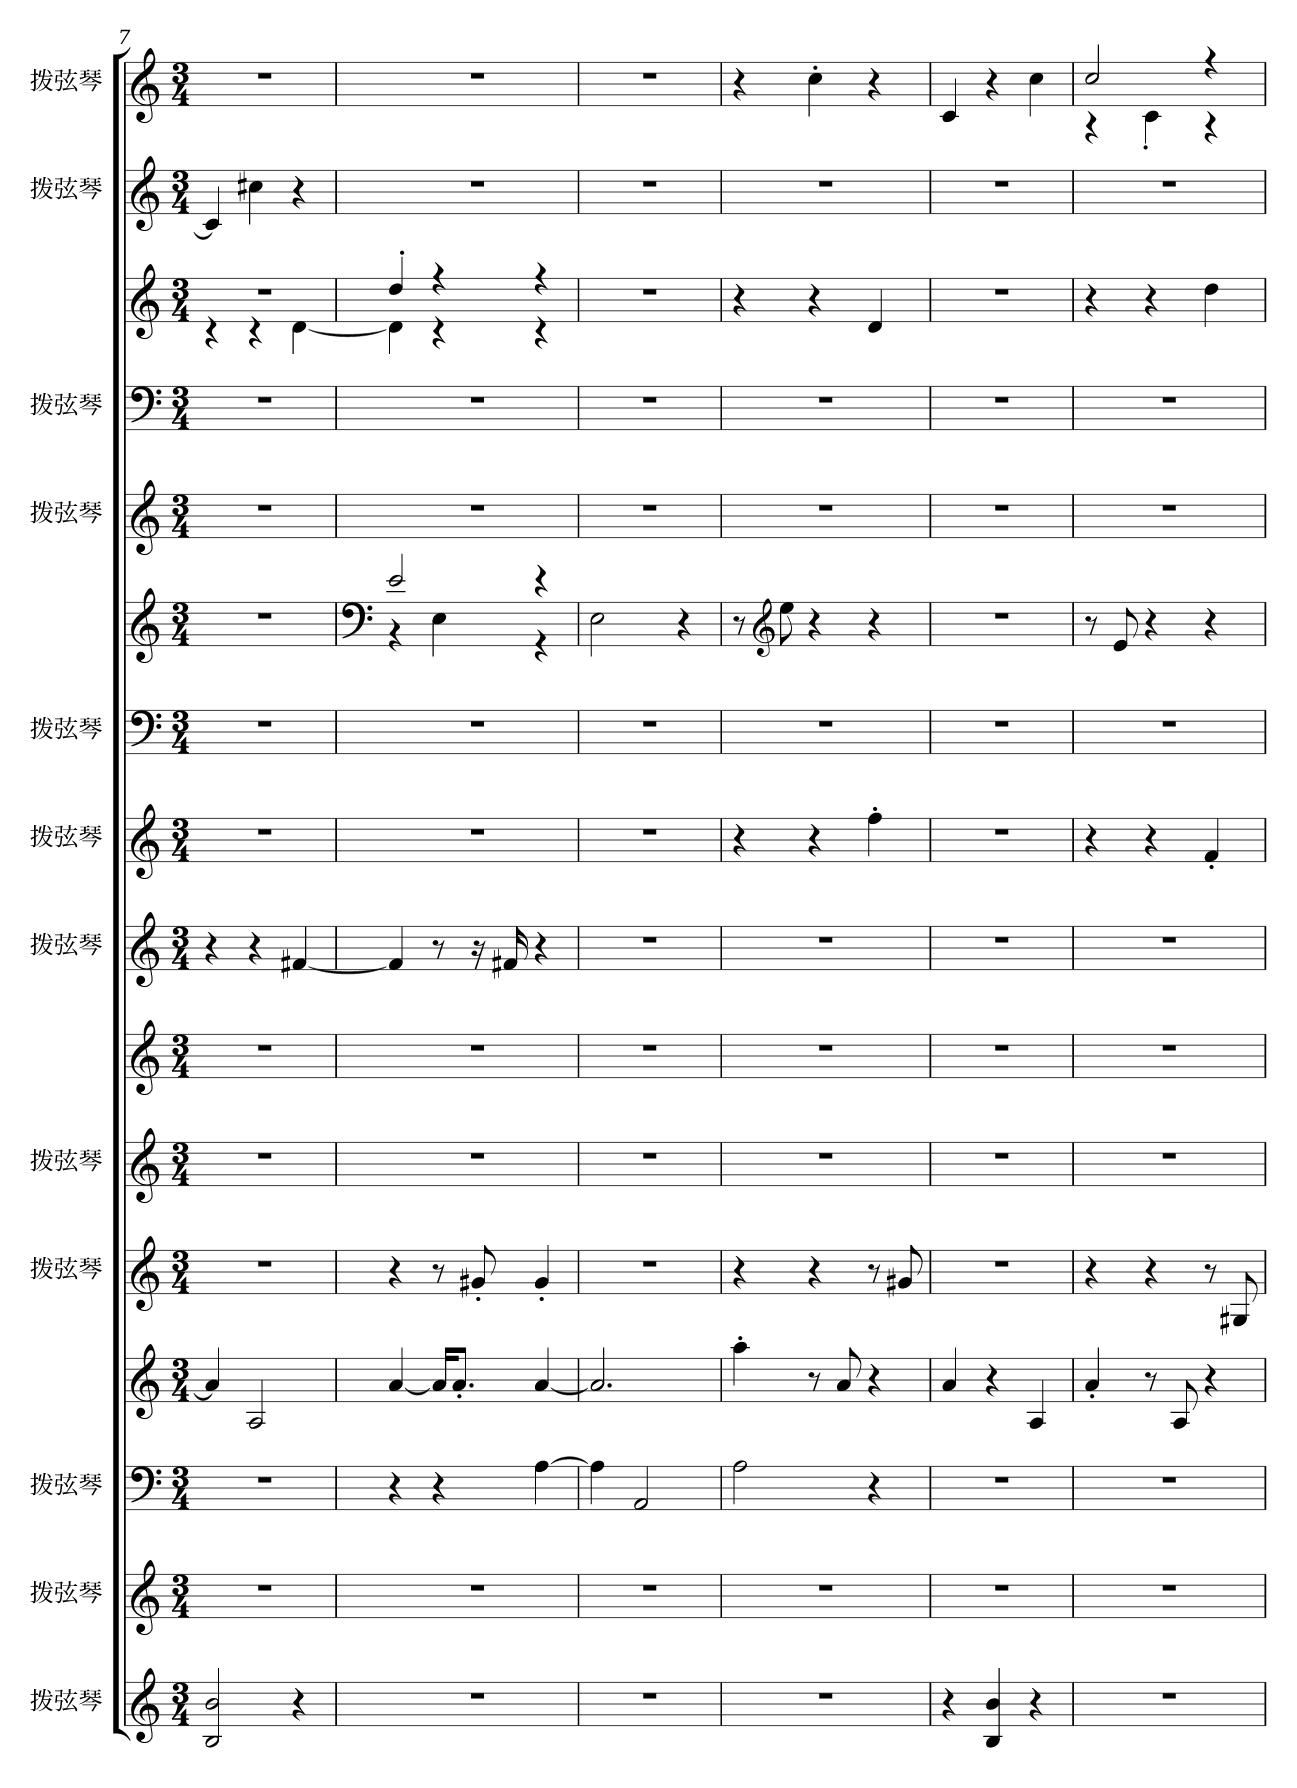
**kern	**kern	**kern	**kern	**kern	**kern	**kern	**kern	**kern	**kern	**kern	**kern	**kern	**kern	**kern	**kern
*part12	*part11	*part10	*part10	*part9	*part8	*part8	*part7	*part6	*part5	*part5	*part4	*part3	*part3	*part2	*part1
*staff16	*staff15	*staff14	*staff13	*staff12	*staff11	*staff10	*staff9	*staff8	*staff7	*staff6	*staff5	*staff4	*staff3	*staff2	*staff1
*I"拨弦琴	*I"拨弦琴	*I"拨弦琴	*	*I"拨弦琴	*I"拨弦琴	*	*I"拨弦琴	*I"拨弦琴	*I"拨弦琴	*	*I"拨弦琴	*I"拨弦琴	*	*I"拨弦琴	*I"拨弦琴
!!LO:PB:g=z
*clefG2	*clefG2	*clefF4	*clefG2	*clefG2	*clefG2	*clefG2	*clefG2	*clefG2	*clefF4	*clefG2	*clefG2	*clefF4	*clefG2	*clefG2	*clefG2
*k[]	*k[]	*k[]	*k[]	*k[]	*k[]	*k[]	*k[]	*k[]	*k[]	*k[]	*k[]	*k[]	*k[]	*k[]	*k[]
*M3/4	*M3/4	*M3/4	*M3/4	*M3/4	*M3/4	*M3/4	*M3/4	*M3/4	*M3/4	*M3/4	*M3/4	*M3/4	*M3/4	*M3/4	*M3/4
=7	=7	=7	=7	=7	=7	=7	=7	=7	=7	=7	=7	=7	=7	=7	=7
*	*	*	*	*	*	*	*	*	*	*	*	*	*^	*	*
2B/ 2b/	2.r	2.r	4a/]	2.r	2.r	2.r	4r	2.r	2.r	2.r	2.r	2.r	2.r	4r	4c#/]	2.r
.	.	.	2A/	.	.	.	4r	.	.	.	.	.	.	4r	4cc#X\	.
4r	.	.	.	.	.	.	[4f#X/	.	.	.	.	.	.	[4d\	4r	.
=8	=8	=8	=8	=8	=8	=8	=8	=8	=8	=8	=8	=8	=8	=8	=8	=8
*	*	*	*	*	*	*	*	*	*	*clefF4	*	*	*	*	*	*
*	*	*	*	*	*	*	*	*	*	*^	*	*	*	*	*	*
2.r	2.r	4r	[4a/	4r	2.r	2.r	4f#/]	2.r	2.r	2e/	4r	2.r	2.r	4dd'/	4d\]	2.r	2.r
.	.	4r	16a/KL]	8r	.	.	8r	.	.	.	4E\	.	.	4r	4r	.	.
.	.	.	8.a'/J	.	.	.	.	.	.	.	.	.	.	.	.	.	.
.	.	.	.	8g#X'/	.	.	16r	.	.	.	.	.	.	.	.	.	.
.	.	.	.	.	.	.	16f#X/	.	.	.	.	.	.	.	.	.	.
.	.	[4A\	[4a/	4g#'/	.	.	4r	.	.	4r	4r	.	.	4r	4r	.	.
*	*	*	*	*	*	*	*	*	*	*v	*v	*	*	*v	*v	*	*
=9	=9	=9	=9	=9	=9	=9	=9	=9	=9	=9	=9	=9	=9	=9	=9
2.r	2.r	4A\]	2.a/]	2.r	2.r	2.r	2.r	2.r	2.r	2E\	2.r	2.r	2.r	2.r	2.r
.	.	2AA/	.	.	.	.	.	.	.	.	.	.	.	.	.
.	.	.	.	.	.	.	.	.	.	4r	.	.	.	.	.
=10	=10	=10	=10	=10	=10	=10	=10	=10	=10	=10	=10	=10	=10	=10	=10
2.r	2.r	2A\	4aa'\	4r	2.r	2.r	2.r	4r	2.r	8r	2.r	2.r	4r	2.r	4r
*	*	*	*	*	*	*	*	*	*	*clefG2	*	*	*	*	*
.	.	.	.	.	.	.	.	.	.	8ee\	.	.	.	.	.
.	.	.	8r	4r	.	.	.	4r	.	4r	.	.	4r	.	4cc'\
.	.	.	8a/	.	.	.	.	.	.	.	.	.	.	.	.
.	.	4r	4r	8r	.	.	.	4ff'\	.	4r	.	.	4d/	.	4r
.	.	.	.	8g#X/	.	.	.	.	.	.	.	.	.	.	.
=11	=11	=11	=11	=11	=11	=11	=11	=11	=11	=11	=11	=11	=11	=11	=11
4r	2.r	2.r	4a/	2.r	2.r	2.r	2.r	2.r	2.r	2.r	2.r	2.r	2.r	2.r	4c/
4B/ 4b/	.	.	4r	.	.	.	.	.	.	.	.	.	.	.	4r
4r	.	.	4A/	.	.	.	.	.	.	.	.	.	.	.	4cc\
=12	=12	=12	=12	=12	=12	=12	=12	=12	=12	=12	=12	=12	=12	=12	=12
*	*	*	*	*	*	*	*	*	*	*	*	*	*	*	*^
2.r	2.r	2.r	4a'/	4r	2.r	2.r	2.r	4r	2.r	8r	2.r	2.r	4r	2.r	2cc/	4r
.	.	.	.	.	.	.	.	.	.	8e/	.	.	.	.	.	.
.	.	.	8r	4r	.	.	.	4r	.	4r	.	.	4r	.	.	4c'\
.	.	.	8A/	.	.	.	.	.	.	.	.	.	.	.	.	.
.	.	.	4r	8r	.	.	.	4f'/	.	4r	.	.	4dd\	.	4r	4r
.	.	.	.	8G#X/	.	.	.	.	.	.	.	.	.	.	.	.
*	*	*	*	*	*	*	*	*	*	*	*	*	*	*	*v	*v
=	=	=	=	=	=	=	=	=	=	=	=	=	=	=	=
*-	*-	*-	*-	*-	*-	*-	*-	*-	*-	*-	*-	*-	*-	*-	*-
